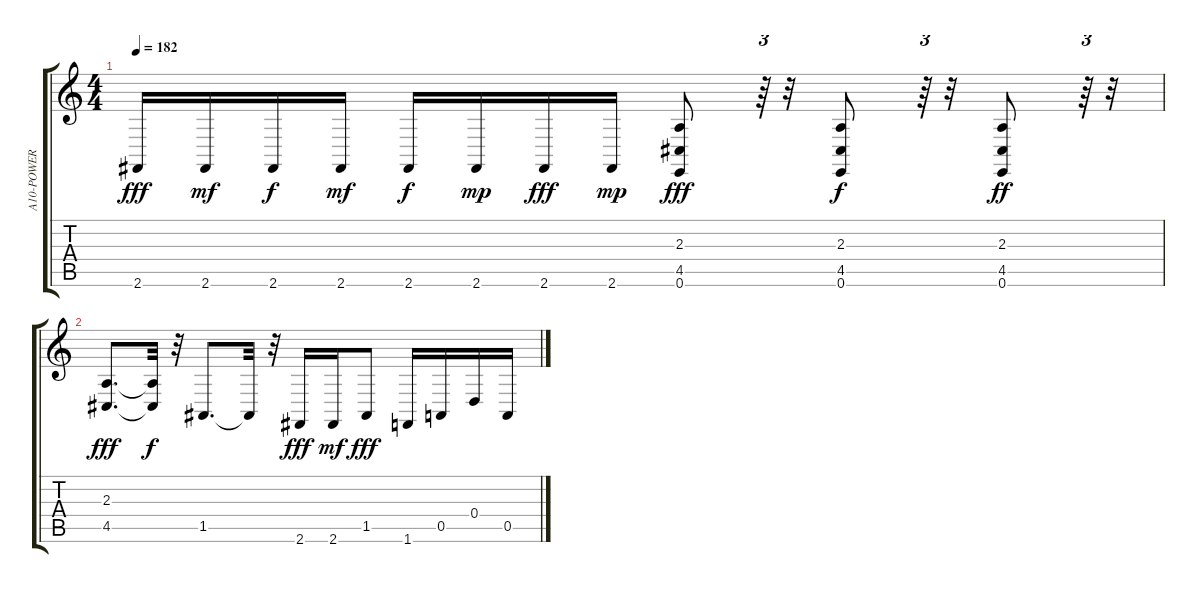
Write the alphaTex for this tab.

\track ("A10-POWER       " "A10-POWER ") {instrument drawbarorgan}
\staff {score tabs}
\tuning (E4 B3 G3 D3 A2 E2) {hide}
\ts (4 4)
\tempo 182
\clef g2
\ks c
2.6.16{dy fff} 2.6.16{dy mf} 2.6.16{dy f} 2.6.16{dy mf} 2.6.16{dy f} 2.6.16{dy mp} 2.6.16{dy fff} 2.6.16{dy mp} (2.3 4.5 0.6).8{dy fff} r.64{tu (3 2)} r.32 (2.3 4.5 0.6).8{dy f} r.64{tu (3 2)} r.32 (2.3 4.5 0.6).8{dy ff} r.64{tu (3 2)} r.32 |
(2.3 4.5).8{d dy fff} (2.3{t} 4.5{t}).32{dy f} r.32 1.5.8{d} 1.5{t}.32 r.32 2.6.16{dy fff} 2.6.16{dy mf} 1.5.8{dy fff} 1.6.16 0.5.16 0.4.16 0.5.16
